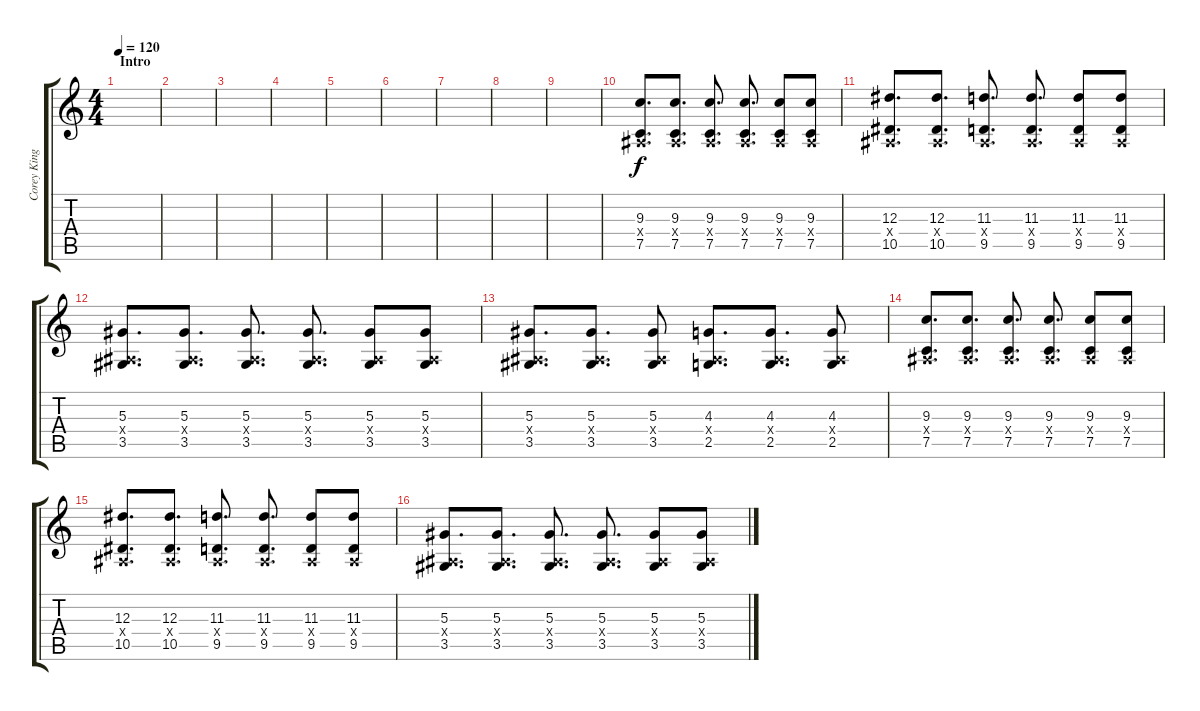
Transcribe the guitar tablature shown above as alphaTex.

\track ("Corey King Beaulieu" "Corey King") {instrument overdrivenguitar}
\staff {score tabs}
\tuning (C4 G3 Eb3 Bb2 F2 C2) {hide}
\ts (4 4)
\section ("" "Intro")
\tempo 120
\clef g2
\ks c
|
|
|
|
|
|
|
|
|
(9.3 0.4{x} 7.5).8{d} (9.3 0.4{x} 7.5).8{d} (9.3 0.4{x} 7.5).8{d} (9.3 0.4{x} 7.5).8{d} (9.3 0.4{x} 7.5).8 (9.3 0.4{x} 7.5).8 |
(12.3 0.4{x} 10.5).8{d} (12.3 0.4{x} 10.5).8{d} (11.3 0.4{x} 9.5).8{d} (11.3 0.4{x} 9.5).8{d} (11.3 0.4{x} 9.5).8 (11.3 0.4{x} 9.5).8 |
(5.3 0.4{x} 3.5).8{d} (5.3 0.4{x} 3.5).8{d} (5.3 0.4{x} 3.5).8{d} (5.3 0.4{x} 3.5).8{d} (5.3 0.4{x} 3.5).8 (5.3 0.4{x} 3.5).8 |
(5.3 0.4{x} 3.5).8{d} (5.3 0.4{x} 3.5).8{d} (5.3 0.4{x} 3.5).8 (4.3 0.4{x} 2.5).8{d} (4.3 0.4{x} 2.5).8{d} (4.3 0.4{x} 2.5).8 |
(9.3 0.4{x} 7.5).8{d} (9.3 0.4{x} 7.5).8{d} (9.3 0.4{x} 7.5).8{d} (9.3 0.4{x} 7.5).8{d} (9.3 0.4{x} 7.5).8 (9.3 0.4{x} 7.5).8 |
(12.3 0.4{x} 10.5).8{d} (12.3 0.4{x} 10.5).8{d} (11.3 0.4{x} 9.5).8{d} (11.3 0.4{x} 9.5).8{d} (11.3 0.4{x} 9.5).8 (11.3 0.4{x} 9.5).8 |
(5.3 0.4{x} 3.5).8{d} (5.3 0.4{x} 3.5).8{d} (5.3 0.4{x} 3.5).8{d} (5.3 0.4{x} 3.5).8{d} (5.3 0.4{x} 3.5).8 (5.3 0.4{x} 3.5).8
